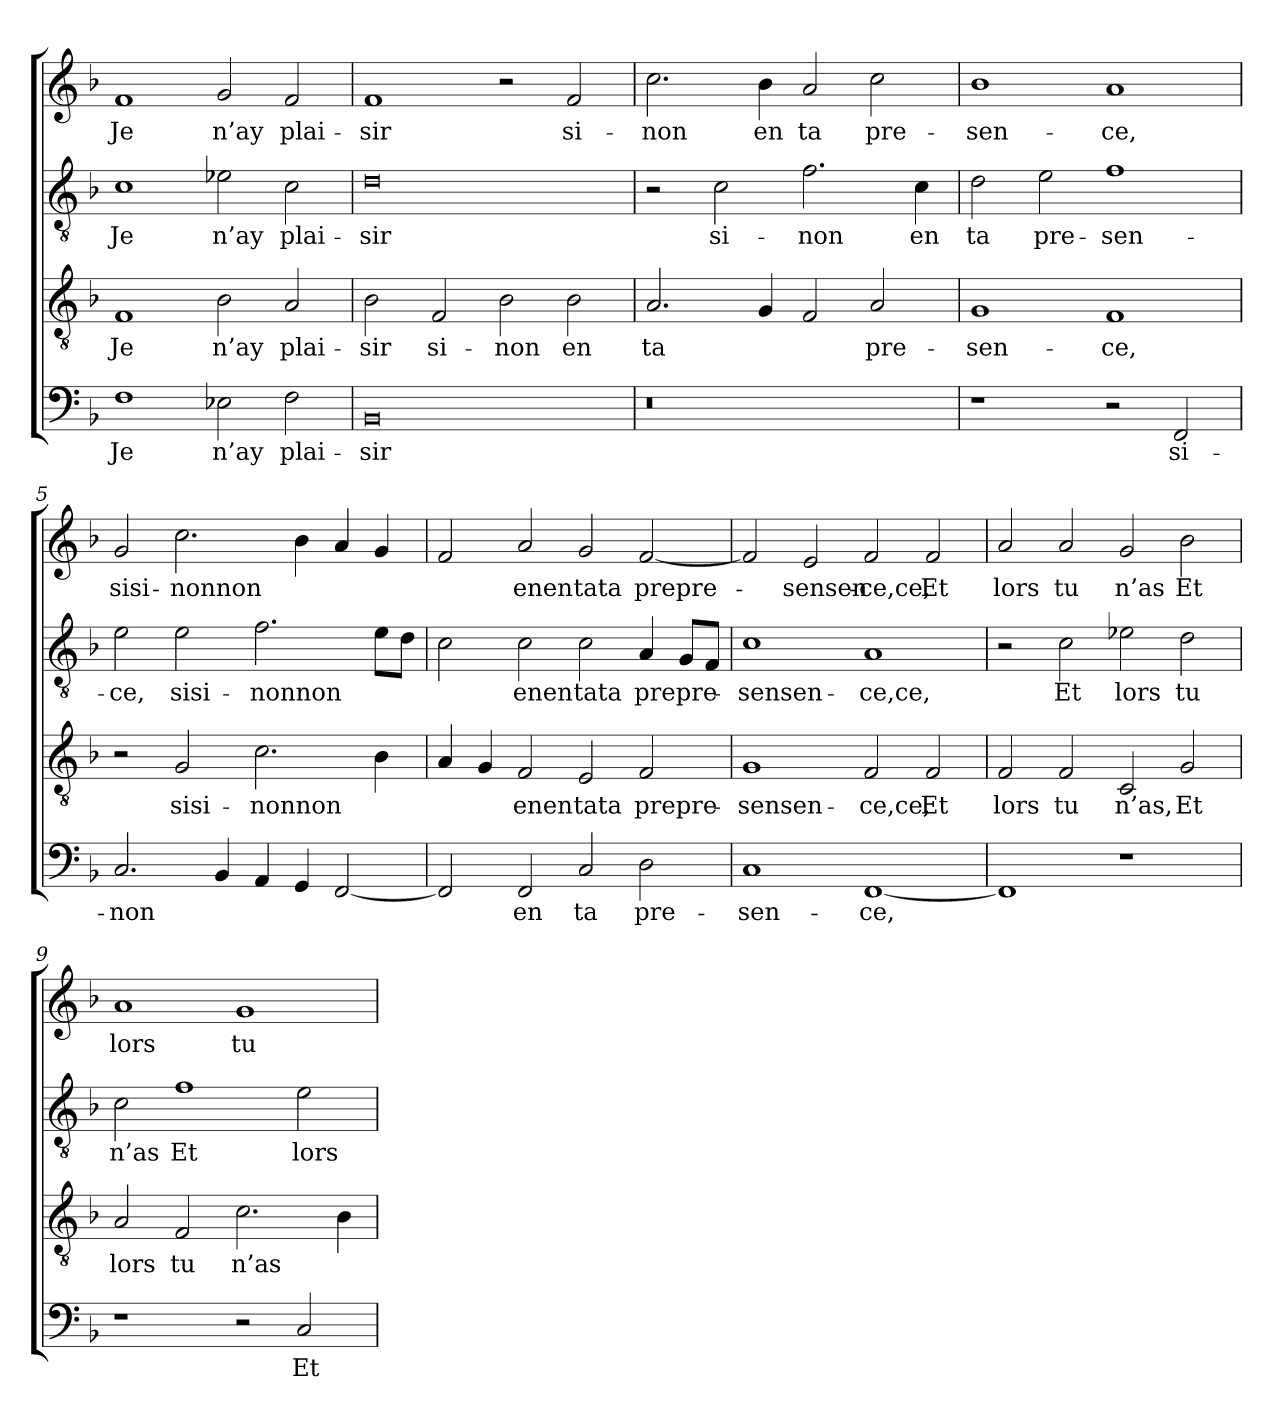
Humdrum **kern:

**kern	**text	**kern	**text	**kern	**text	**kern	**text
*part4	*part4	*part3	*part3	*part2	*part2	*part1	*part1
*staff4	*staff4	*staff3	*staff3	*staff2	*staff2	*staff1	*staff1
*clefF4	*	*clefGv2	*	*clefGv2	*	*clefG2	*
*k[b-]	*	*k[b-]	*	*k[b-]	*	*k[b-]	*
=1	=1	=1	=1	=1	=1	=1	=1
1F	Je	1F	Je	1c	Je	1f	Je
2E-X	n’ay	2B-	n’ay	2e-X	n’ay	2g	n’ay
2F	plai-	2A	plai-	2c	plai-	2f	plai-
=2	=2	=2	=2	=2	=2	=2	=2
0BB-	-sir	2B-	-sir	0d	-sir	1f	-sir
.	.	2F	si-	.	.	.	.
.	.	2B-	-non	.	.	2r	.
.	.	2B-	en	.	.	2f	si-
=3	=3	=3	=3	=3	=3	=3	=3
0r	.	2.A	ta	2r	.	2.cc	-non
.	.	.	.	2c	si-	.	.
.	.	4G	.	.	.	4b-	en
.	.	2F	.	2.f	-non	2a	ta
.	.	2A	pre-	.	.	2cc	pre-
.	.	.	.	4c	en	.	.
=4	=4	=4	=4	=4	=4	=4	=4
1r	.	1G	-sen-	2d	ta	1b-	-sen-
.	.	.	.	2e	pre-	.	.
2r	.	1F	-ce,	1f	-sen-	1a	-ce,
2FF	si-	.	.	.	.	.	.
!!LO:LB:g=z
=5	=5	=5	=5	=5	=5	=5	=5
2.C	-non	2r	.	2e	-ce,	2g	sisi-
.	.	2G	sisi-	2e	sisi-	2.cc	-nonnon
4BB-	.	.	.	.	.	.	.
4AA	.	2.c	-nonnon	2.f	-nonnon	.	.
4GG	.	.	.	.	.	4b-	.
[2FF	.	.	.	.	.	4a	.
.	.	4B-	.	8eL	.	4g	.
.	.	.	.	8dJ	.	.	.
=6	=6	=6	=6	=6	=6	=6	=6
2FF]	.	4A	.	2c	.	2f	.
.	.	4G	.	.	.	.	.
2FF	en	2F	enen	2c	enen	2a	enen
2C	ta	2E	tata	2c	tata	2g	tata
2D	pre-	2F	prepre-	4A	prepre-	[2f	prepre-
.	.	.	.	8GL	.	.	.
.	.	.	.	8FJ	.	.	.
=7	=7	=7	=7	=7	=7	=7	=7
1C	-sen-	1G	-sensen-	1c	-sensen-	2f]	.
.	.	.	.	.	.	2e	-sensen-
[1FF	-ce,	2F	-ce,ce,	1A	-ce,ce,	2f	-ce,ce,
.	.	2F	Et	.	.	2f	Et
=8	=8	=8	=8	=8	=8	=8	=8
1FF]	.	2F	lors	2r	.	2a	lors
.	.	2F	tu	2c	Et	2a	tu
1r	.	2C	n’as,	2e-X	lors	2g	n’as
.	.	2G	Et	2d	tu	2b-	Et
=9	=9	=9	=9	=9	=9	=9	=9
1r	.	2A	lors	2c	n’as	1a	lors
.	.	2F	tu	1f	Et	.	.
2r	.	2.c	n’as	.	.	1g	tu
2C	Et	.	.	2e	lors	.	.
.	.	4B-	.	.	.	.	.
=	=	=	=	=	=	=	=
*-	*-	*-	*-	*-	*-	*-	*-
